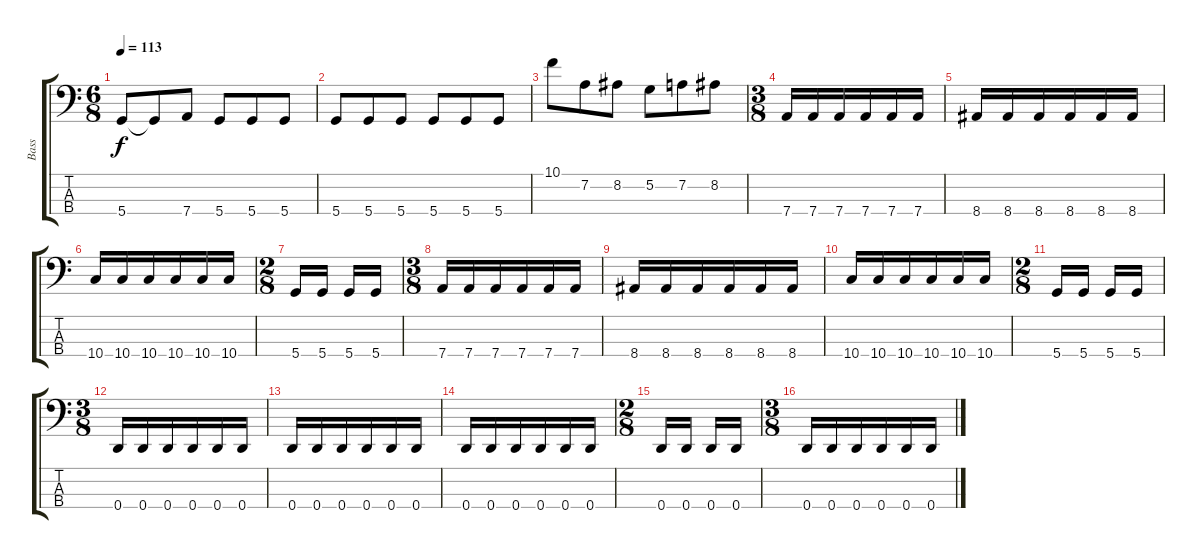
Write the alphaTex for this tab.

\track ("Bass" "Bass") {instrument electricbasspick}
\staff {score tabs}
\tuning (G2 D2 A1 D1) {hide}
\ts (6 8)
\tempo 113
\clef f4
\ks c
5.4.8{dy f} 5.4{t}.8 7.4.8 5.4.8 5.4.8 5.4.8 |
5.4.8 5.4.8 5.4.8 5.4.8 5.4.8 5.4.8 |
10.1.8 7.2.8 8.2.8 5.2.8 7.2.8 8.2.8 |
\ts (3 8)
7.4.16 7.4.16 7.4.16 7.4.16 7.4.16 7.4.16 |
8.4.16 8.4.16 8.4.16 8.4.16 8.4.16 8.4.16 |
10.4.16 10.4.16 10.4.16 10.4.16 10.4.16 10.4.16 |
\ts (2 8)
5.4.16 5.4.16 5.4.16 5.4.16 |
\ts (3 8)
7.4.16 7.4.16 7.4.16 7.4.16 7.4.16 7.4.16 |
8.4.16 8.4.16 8.4.16 8.4.16 8.4.16 8.4.16 |
10.4.16 10.4.16 10.4.16 10.4.16 10.4.16 10.4.16 |
\ts (2 8)
5.4.16 5.4.16 5.4.16 5.4.16 |
\ts (3 8)
0.4.16 0.4.16 0.4.16 0.4.16 0.4.16 0.4.16 |
0.4.16 0.4.16 0.4.16 0.4.16 0.4.16 0.4.16 |
0.4.16 0.4.16 0.4.16 0.4.16 0.4.16 0.4.16 |
\ts (2 8)
0.4.16 0.4.16 0.4.16 0.4.16 |
\ts (3 8)
0.4.16 0.4.16 0.4.16 0.4.16 0.4.16 0.4.16
